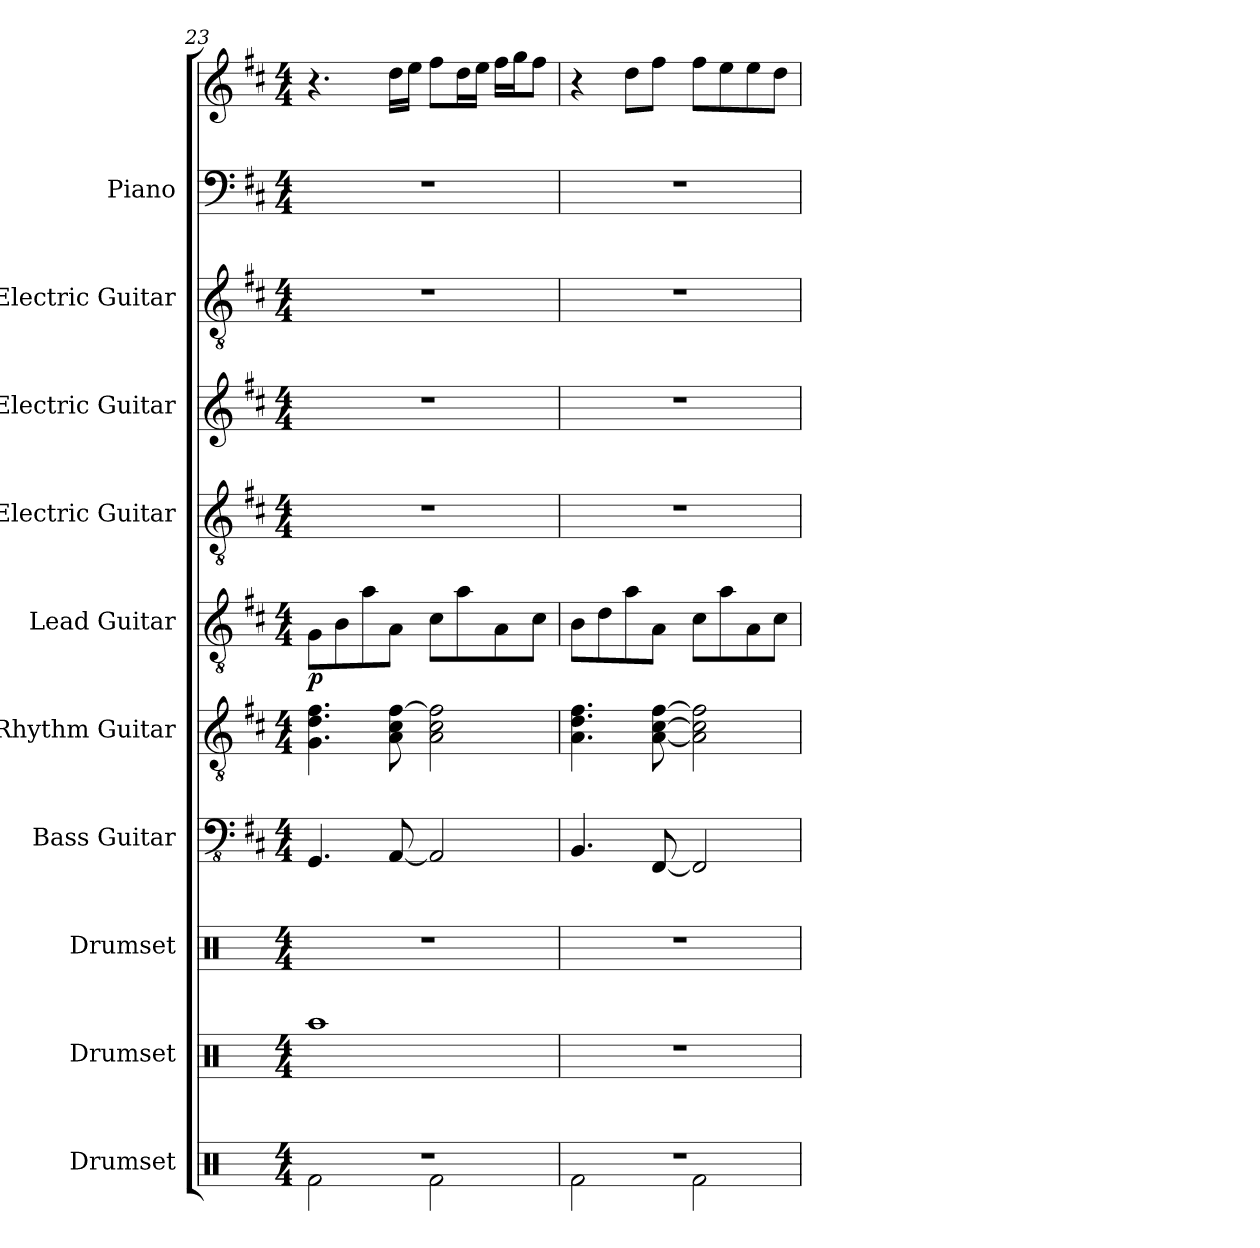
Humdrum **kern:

**kern	**kern	**kern	**kern	**kern	**kern	**dynam	**kern	**kern	**kern	**kern	**kern
*part10	*part9	*part8	*part7	*part6	*part5	*part5	*part4	*part3	*part2	*part1	*part1
*staff11	*staff10	*staff9	*staff8	*staff7	*staff6	*staff6	*staff5	*staff4	*staff3	*staff2	*staff1
*I"Drumset	*I"Drumset	*I"Drumset	*I"Bass Guitar	*I"Rhythm Guitar	*I"Lead Guitar	*	*I"Electric Guitar	*I"Electric Guitar	*I"Electric Guitar	*I"Piano	*
*I'Drs.	*I'Drs.	*I'Drs.	*I'B. Gtr.	*I'R. Gtr.	*I'L. Gtr.	*	*I'El. Guit.	*I'El. Guit.	*I'El. Guit.	*I'Pno.	*
*clefX	*clefX	*clefX	*clefFv4	*clefGv2	*clefGv2	*	*clefGv2	*clefG2	*clefGv2	*clefF4	*clefG2
*k[]	*k[]	*k[]	*k[f#c#]	*k[f#c#]	*k[f#c#]	*	*k[f#c#]	*k[f#c#]	*k[f#c#]	*k[f#c#]	*k[f#c#]
*M4/4	*M4/4	*M4/4	*M4/4	*M4/4	*M4/4	*	*M4/4	*M4/4	*M4/4	*M4/4	*M4/4
=23	=23	=23	=23	=23	=23	=23	=23	=23	=23	=23	=23
*^	*	*	*	*	*	*	*	*	*	*	*
!	!	!	!	!	!	!	!LO:DY:b	!	!	!	!	!
1r	2Rf\	1Raa	1r	4.GGG/	4.G\ 4.d\ 4.f#\	8G\L	p	1r	1r	1r	1r	4.r
.	.	.	.	.	.	8B\	.	.	.	.	.	.
.	.	.	.	.	.	8a\	.	.	.	.	.	.
.	.	.	.	[8AAA/	8A\ 8c#\ [8f#\	8A\J	.	.	.	.	.	16dd\LL
.	.	.	.	.	.	.	.	.	.	.	.	16ee\JJ
.	2Rf\	.	.	2AAA/]	2A\ 2c#\ 2f#\]	8c#\L	.	.	.	.	.	8ff#\L
.	.	.	.	.	.	8a\	.	.	.	.	.	16dd\L
.	.	.	.	.	.	.	.	.	.	.	.	16ee\JJ
.	.	.	.	.	.	8A\	.	.	.	.	.	16ff#\LL
.	.	.	.	.	.	.	.	.	.	.	.	16gg\J
.	.	.	.	.	.	8c#\J	.	.	.	.	.	8ff#\J
!!LO:PB:g=z
=24	=24	=24	=24	=24	=24	=24	=24	=24	=24	=24	=24	=24
1r	2Rf\	1r	1r	4.BBB/	4.A\ 4.d\ 4.f#\	8B\L	.	1r	1r	1r	1r	4r
.	.	.	.	.	.	8d\	.	.	.	.	.	.
.	.	.	.	.	.	8a\	.	.	.	.	.	8dd\L
.	.	.	.	[8FFF#/	[8A\ [8c#\ [8f#\	8A\J	.	.	.	.	.	8ff#\J
.	2Rf\	.	.	2FFF#/]	2A\] 2c#\] 2f#\]	8c#\L	.	.	.	.	.	8ff#\L
.	.	.	.	.	.	8a\	.	.	.	.	.	8ee\
.	.	.	.	.	.	8A\	.	.	.	.	.	8ee\
.	.	.	.	.	.	8c#\J	.	.	.	.	.	8dd\J
*v	*v	*	*	*	*	*	*	*	*	*	*	*
=	=	=	=	=	=	=	=	=	=	=	=
*-	*-	*-	*-	*-	*-	*-	*-	*-	*-	*-	*-
